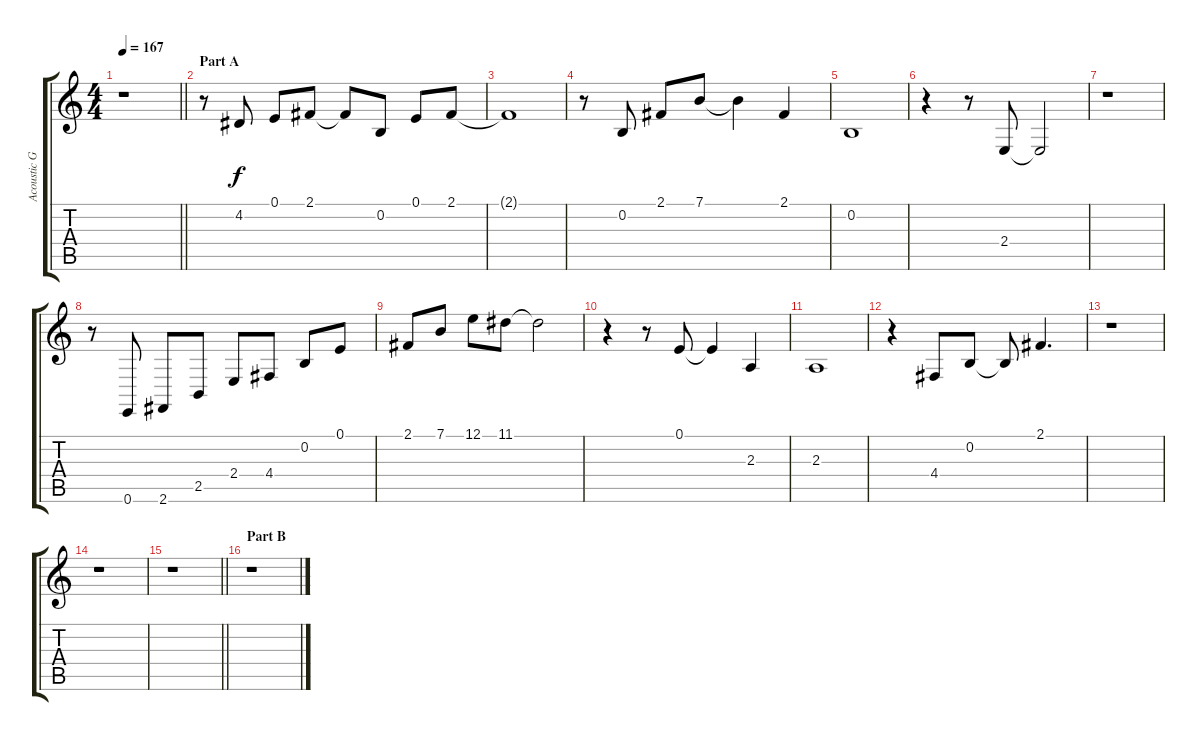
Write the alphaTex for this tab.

\track ("Acoustic Grand Piano" "Acoustic G") {mute instrument acousticgrandpiano}
\staff {score tabs}
\tuning (E4 B3 G3 D3 A2 E2) {hide}
\ts (4 4)
\tempo 167
\clef g2
\barLineRight lightlight
\ks c
r.1{dy f instrument acousticgrandpiano} |
\section ("" "Part A")
r.8 4.2.8 0.1.8 2.1.8 2.1{t}.8 0.2.8 0.1.8 2.1.8 |
2.1{t}.1 |
r.8 0.2.8 2.1.8 7.1.8 7.1{t}.4 2.1.4 |
0.2.1 |
r.4 r.8 2.4.8 2.4{t}.2 |
r.1 |
r.8 0.6.8 2.6.8 2.5.8 2.4.8 4.4.8 0.2.8 0.1.8 |
2.1.8 7.1.8 12.1.8 11.1.8 11.1{t}.2 |
r.4 r.8 0.1.8 0.1{t}.4 2.3.4 |
2.3.1 |
r.4 4.4.8 0.2.8 0.2{t}.8 2.1.4{d} |
r.1 |
r.1 |
\barLineRight lightlight
r.1 |
\section ("" "Part B")
r.1
